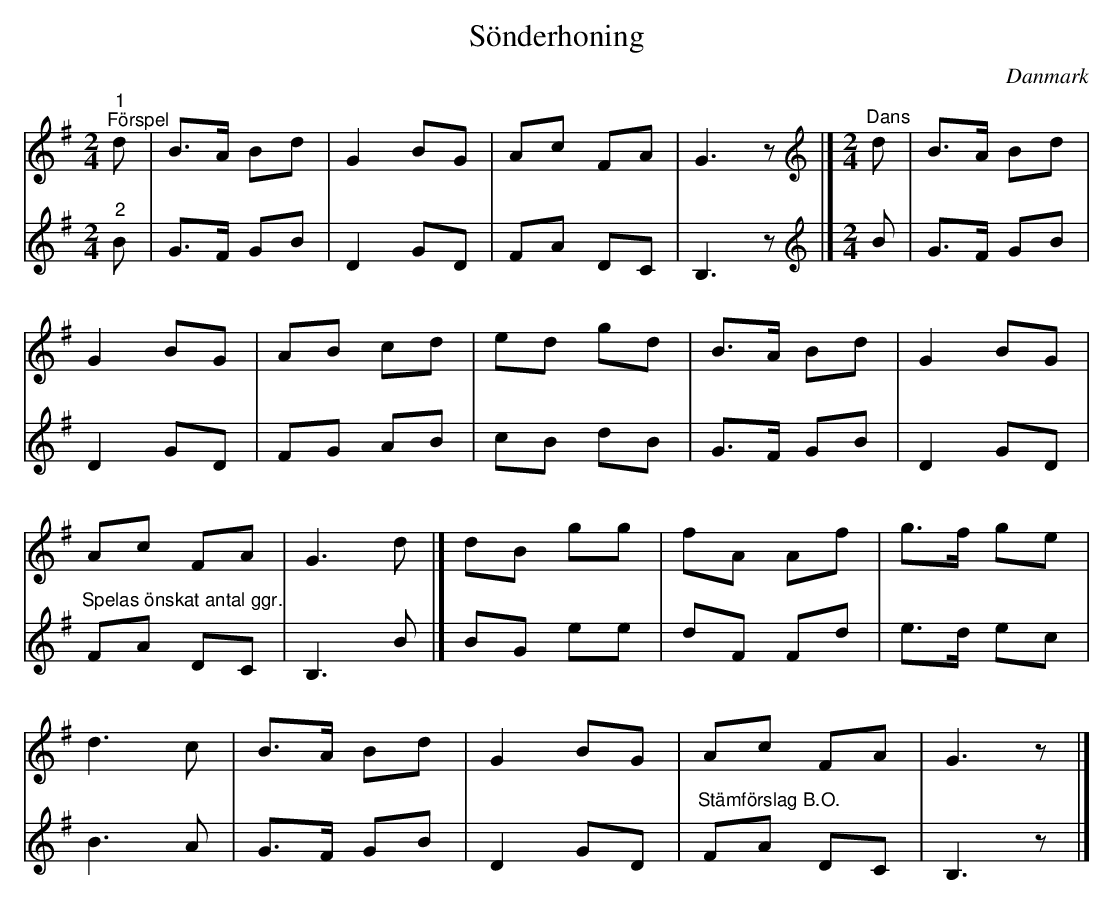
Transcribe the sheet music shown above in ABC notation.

X:1
T:Sönderhoning
O:Danmark
L:1/8
M:2/4
K:G
V:1
"^1""^Förspel" d | B>A Bd | G2 BG | Ac FA | G3 z |][K:G][M:2/4][K:treble]"^Dans" d | B>A Bd |
G2 BG | AB cd | ed gd | B>A Bd | G2 BG |
Ac FA | G3 d |] dB gg | fA Af | g>f ge |
d3 c | B>A Bd | G2 BG | Ac FA | G3 z |]
V:2
"^2" B | G>F GB | D2 GD | FA DC | B,3 z |][K:G][M:2/4][K:treble] B | G>F GB | D2 GD | FG AB |
cB dB | G>F GB | D2 GD | "^Spelas önskat antal ggr." FA DC | B,3 B |] BG ee | dF Fd | e>d ec |
B3 A | G>F GB | D2 GD | "^Stämförslag B.O." FA DC | B,3 z |]
